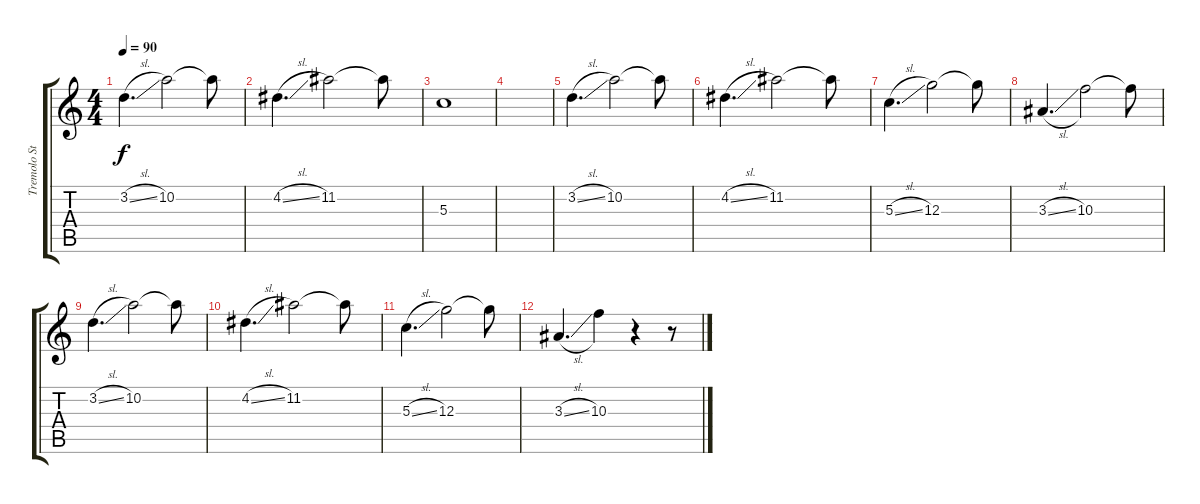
\track ("Tremolo Strings" "Tremolo St") {instrument distortionguitar}
\staff {score tabs}
\tuning (E4 B3 G3 D3 A2 E2) {hide}
\ts (4 4)
\tempo 90
\clef g2
\ks c
3.2{sl}.4{d dy f volume 11 instrument tremolostrings} 10.2.2 10.2{t}.8 |
4.2{sl}.4{d} 11.2.2 11.2{t}.8 |
5.3.1 |
|
3.2{sl}.4{d} 10.2.2 10.2{t}.8 |
4.2{sl}.4{d} 11.2.2 11.2{t}.8 |
5.3{sl}.4{d} 12.3.2 12.3{t}.8 |
3.3{sl}.4{d} 10.3.2 10.3{t}.8 |
3.2{sl}.4{d} 10.2.2 10.2{t}.8 |
4.2{sl}.4{d} 11.2.2 11.2{t}.8 |
5.3{sl}.4{d} 12.3.2 12.3{t}.8 |
3.3{sl}.4{d} 10.3.4 r.4 r.8
